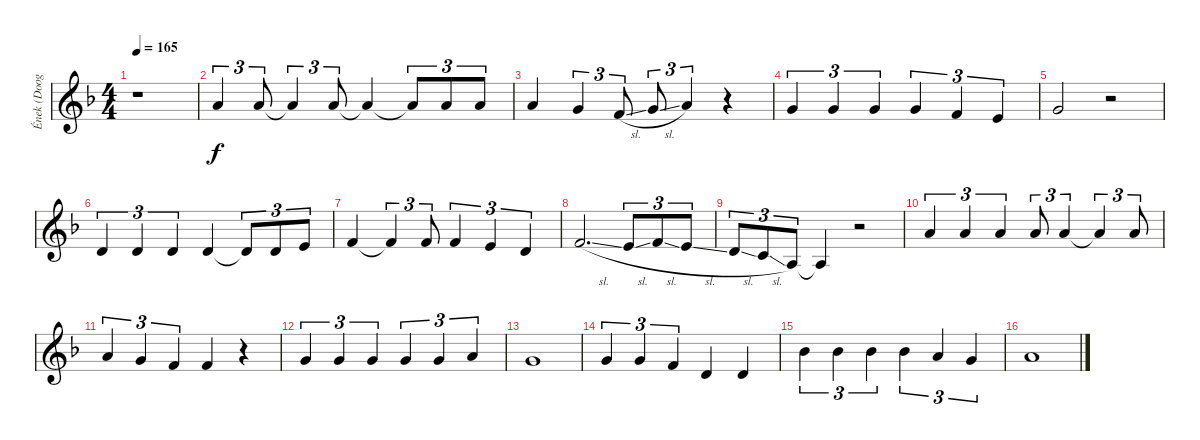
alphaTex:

\track ("Ének (Doogie White)" "Ének (Doog") {instrument tenorsax}
\staff {score}
\tuning (E4 B3 G3 D3 A2 E2) {hide}
\ts (4 4)
\tempo 165
\clef g2
\ks f
r.1{dy f} |
5.1.4{tu (3 2)} 5.1.8{tu (3 2)} 5.1{t}.4{tu (3 2)} 5.1.8{tu (3 2)} 5.1{t}.4 5.1{t}.8{tu (3 2)} 5.1.8{tu (3 2)} 5.1.8{tu (3 2)} |
5.1.4 3.1.4{tu (3 2)} 1.1{sl}.8{tu (3 2)} 3.1{sl}.8{tu (3 2)} 5.1.4{tu (3 2)} r.4 |
3.1.4{tu (3 2)} 3.1.4{tu (3 2)} 3.1.4{tu (3 2)} 3.1.4{tu (3 2)} 1.1.4{tu (3 2)} 0.1.4{tu (3 2)} |
3.1.2 r.2 |
3.2.4{tu (3 2)} 3.2.4{tu (3 2)} 3.2.4{tu (3 2)} 3.2.4 3.2{t}.8{tu (3 2)} 3.2.8{tu (3 2)} 0.1.8{tu (3 2)} |
1.1.4 1.1{t}.4{tu (3 2)} 1.1.8{tu (3 2)} 1.1.4{tu (3 2)} 0.1.4{tu (3 2)} 3.2.4{tu (3 2)} |
10.3{sl}.2{d} 9.3{sl}.8{tu (3 2)} 10.3{sl}.8{tu (3 2)} 9.3{sl}.8{tu (3 2)} |
7.3{sl}.8{tu (3 2)} 5.3{sl}.8{tu (3 2)} 2.3.8{tu (3 2)} 2.3{t}.4 r.2 |
5.1.4{tu (3 2)} 5.1.4{tu (3 2)} 5.1.4{tu (3 2)} 5.1.8{tu (3 2)} 5.1.4{tu (3 2)} 5.1{t}.4{tu (3 2)} 5.1.8{tu (3 2)} |
5.1.4{tu (3 2)} 3.1.4{tu (3 2)} 1.1.4{tu (3 2)} 1.1.4 r.4 |
3.1.4{tu (3 2)} 3.1.4{tu (3 2)} 3.1.4{tu (3 2)} 3.1.4{tu (3 2)} 3.1.4{tu (3 2)} 5.1.4{tu (3 2)} |
3.1.1 |
3.1.4{tu (3 2)} 3.1.4{tu (3 2)} 1.1.4{tu (3 2)} 3.2.4 3.2.4 |
6.1.4{tu (3 2)} 6.1.4{tu (3 2)} 6.1.4{tu (3 2)} 6.1.4{tu (3 2)} 5.1.4{tu (3 2)} 3.1.4{tu (3 2)} |
5.1{sl}.1
